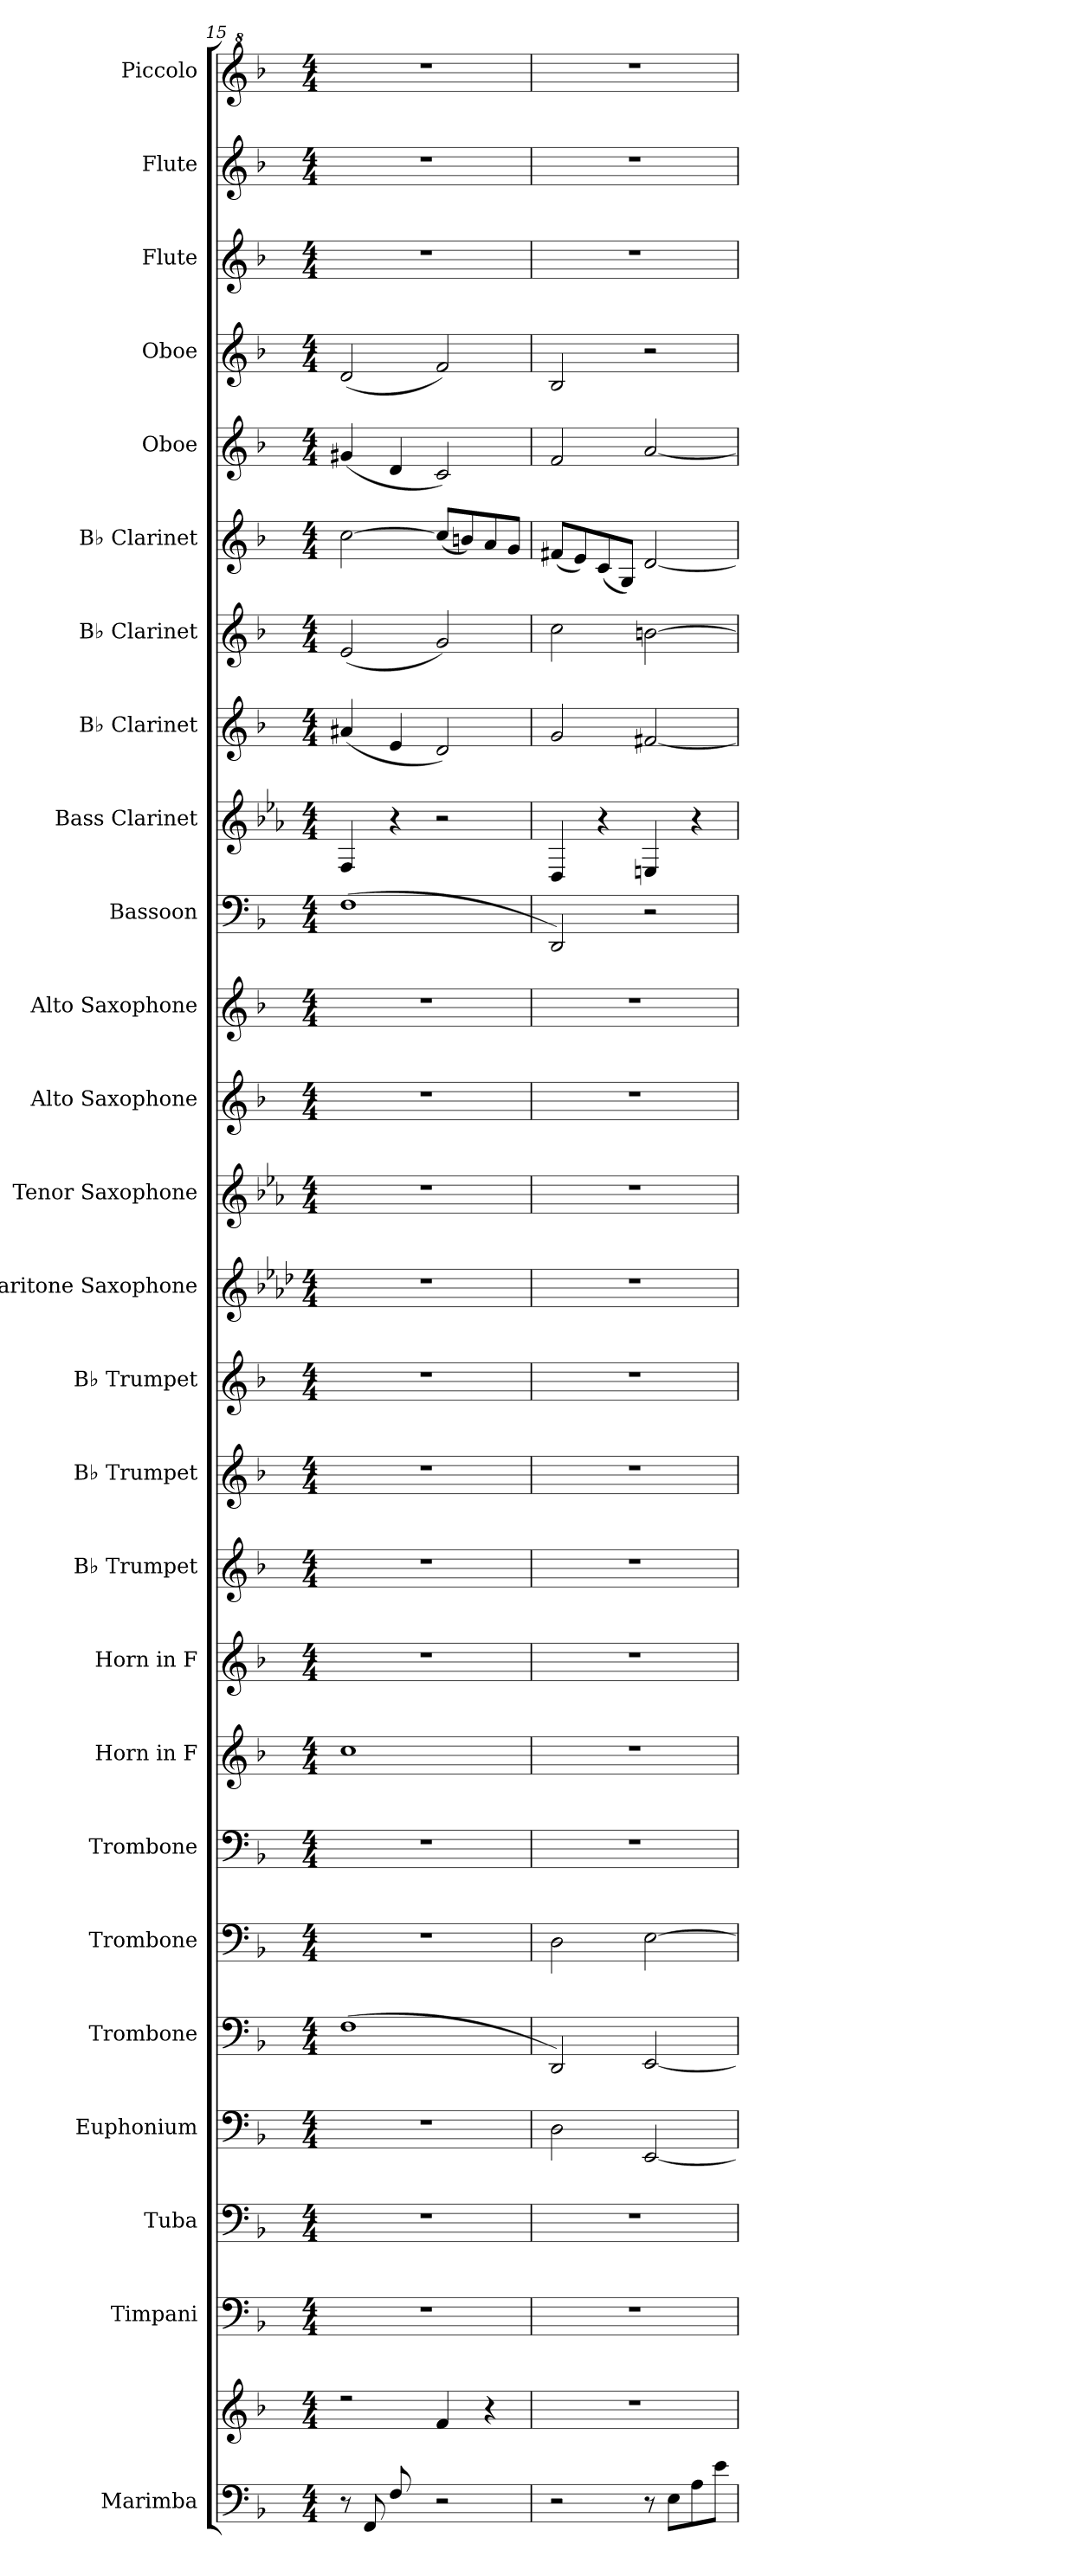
**kern	**kern	**kern	**kern	**kern	**kern	**kern	**kern	**kern	**kern	**kern	**kern	**kern	**kern	**kern	**kern	**kern	**kern	**kern	**kern	**kern	**kern	**kern	**kern	**kern	**kern	**kern
*part26	*part26	*part25	*part24	*part23	*part22	*part21	*part20	*part19	*part18	*part17	*part16	*part15	*part14	*part13	*part12	*part11	*part10	*part9	*part8	*part7	*part6	*part5	*part4	*part3	*part2	*part1
*staff27	*staff26	*staff25	*staff24	*staff23	*staff22	*staff21	*staff20	*staff19	*staff18	*staff17	*staff16	*staff15	*staff14	*staff13	*staff12	*staff11	*staff10	*staff9	*staff8	*staff7	*staff6	*staff5	*staff4	*staff3	*staff2	*staff1
*I"Marimba	*	*I"Timpani	*I"Tuba	*I"Euphonium	*I"Trombone	*I"Trombone	*I"Trombone	*I"Horn in F	*I"Horn in F	*I"B♭ Trumpet	*I"B♭ Trumpet	*I"B♭ Trumpet	*I"Baritone Saxophone	*I"Tenor Saxophone	*I"Alto Saxophone	*I"Alto Saxophone	*I"Bassoon	*I"Bass Clarinet	*I"B♭ Clarinet	*I"B♭ Clarinet	*I"B♭ Clarinet	*I"Oboe	*I"Oboe	*I"Flute	*I"Flute	*I"Piccolo
*I'Mrm.	*	*I'Timp.	*I'Tba.	*I'Euph.	*I'Tbn.	*I'Tbn.	*I'Tbn.	*	*	*I'B♭ Tpt.	*I'B♭ Tpt.	*I'B♭ Tpt.	*I'Bar. Sax.	*I'T. Sax.	*I'A. Sax.	*I'A. Sax.	*I'Bsn.	*I'B. Cl.	*I'B♭ Cl.	*I'B♭ Cl.	*I'B♭ Cl.	*I'Ob.	*I'Ob.	*I'Fl.	*I'Fl.	*I'Picc.
*clefF4	*clefG2	*clefF4	*clefF4	*clefF4	*clefF4	*clefF4	*clefF4	*clefG2	*clefG2	*clefG2	*clefG2	*clefG2	*clefG2	*clefG2	*clefG2	*clefG2	*clefF4	*clefG2	*clefG2	*clefG2	*clefG2	*clefG2	*clefG2	*clefG2	*clefG2	*clefG^2
*	*	*	*	*	*	*	*	*ITrd4c7	*ITrd4c7	*ITrd1c2	*ITrd1c2	*ITrd1c2	*ITrd12c21	*ITrd8c14	*ITrd5c9	*ITrd5c9	*	*ITrd8c14	*ITrd1c2	*ITrd1c2	*ITrd1c2	*	*	*	*	*ITrd-7c-12
*k[b-]	*k[b-]	*k[b-]	*k[b-]	*k[b-]	*k[b-]	*k[b-]	*k[b-]	*k[b-e-]	*k[b-e-]	*k[b-e-a-]	*k[b-e-a-]	*k[b-e-a-]	*k[b-e-a-d-]	*k[b-e-a-]	*k[b-e-a-d-]	*k[b-e-a-d-]	*k[b-]	*k[b-e-a-]	*k[b-e-a-]	*k[b-e-a-]	*k[b-e-a-]	*k[b-]	*k[b-]	*k[b-]	*k[b-]	*k[b-]
*M4/4	*M4/4	*M4/4	*M4/4	*M4/4	*M4/4	*M4/4	*M4/4	*M4/4	*M4/4	*M4/4	*M4/4	*M4/4	*M4/4	*M4/4	*M4/4	*M4/4	*M4/4	*M4/4	*M4/4	*M4/4	*M4/4	*M4/4	*M4/4	*M4/4	*M4/4	*M4/4
=15	=15	=15	=15	=15	=15	=15	=15	=15	=15	=15	=15	=15	=15	=15	=15	=15	=15	=15	=15	=15	=15	=15	=15	=15	=15	=15
*	*^	*	*	*	*	*	*	*	*	*	*	*	*	*	*	*	*	*	*	*	*	*	*	*	*	*
8r	2r	4.ryy	1r	1r	1r	(1F	1r	1r	1f	1r	1r	1r	1r	1r	1r	1r	1r	(1F	4FF/	(4g#X/	(2d/	[2b-\	(4g#X/	(2d/	1r	1r	1r
8FF/L	.	.	.	.	.	.	.	.	.	.	.	.	.	.	.	.	.	.	.	.	.	.	.	.	.	.	.
8F/	.	.	.	.	.	.	.	.	.	.	.	.	.	.	.	.	.	.	4r	4d/	.	.	4d/	.	.	.	.
8ryy	.	8d\J	.	.	.	.	.	.	.	.	.	.	.	.	.	.	.	.	.	.	.	.	.	.	.	.	.
2r	4f/	2ryy	.	.	.	.	.	.	.	.	.	.	.	.	.	.	.	.	2r	2c/)	2f/)	(8b-/L]	2c/)	2f/)	.	.	.
.	.	.	.	.	.	.	.	.	.	.	.	.	.	.	.	.	.	.	.	.	.	8an/)	.	.	.	.	.
.	4r	.	.	.	.	.	.	.	.	.	.	.	.	.	.	.	.	.	.	.	.	8g/	.	.	.	.	.
.	.	.	.	.	.	.	.	.	.	.	.	.	.	.	.	.	.	.	.	.	.	8f/J	.	.	.	.	.
*	*v	*v	*	*	*	*	*	*	*	*	*	*	*	*	*	*	*	*	*	*	*	*	*	*	*	*	*
=16	=16	=16	=16	=16	=16	=16	=16	=16	=16	=16	=16	=16	=16	=16	=16	=16	=16	=16	=16	=16	=16	=16	=16	=16	=16	=16
2r	1r	1r	1r	2D\	2DD/)	2D\	1r	1r	1r	1r	1r	1r	1r	1r	1r	1r	2DD/)	4DD/	2f/	2b-\	(8en/L	2f/	2B-/	1r	1r	1r
.	.	.	.	.	.	.	.	.	.	.	.	.	.	.	.	.	.	.	.	.	8d/)	.	.	.	.	.
.	.	.	.	.	.	.	.	.	.	.	.	.	.	.	.	.	.	4r	.	.	(8B-/	.	.	.	.	.
.	.	.	.	.	.	.	.	.	.	.	.	.	.	.	.	.	.	.	.	.	8F/J)	.	.	.	.	.
8r	.	.	.	[2EE/	[2EE/	[2E\	.	.	.	.	.	.	.	.	.	.	2r	4EEn/	[2en/	[2an\	[2c/	[2a/	2r	.	.	.
8E\L	.	.	.	.	.	.	.	.	.	.	.	.	.	.	.	.	.	.	.	.	.	.	.	.	.	.
8A\	.	.	.	.	.	.	.	.	.	.	.	.	.	.	.	.	.	4r	.	.	.	.	.	.	.	.
8e\J	.	.	.	.	.	.	.	.	.	.	.	.	.	.	.	.	.	.	.	.	.	.	.	.	.	.
=	=	=	=	=	=	=	=	=	=	=	=	=	=	=	=	=	=	=	=	=	=	=	=	=	=	=
*-	*-	*-	*-	*-	*-	*-	*-	*-	*-	*-	*-	*-	*-	*-	*-	*-	*-	*-	*-	*-	*-	*-	*-	*-	*-	*-
